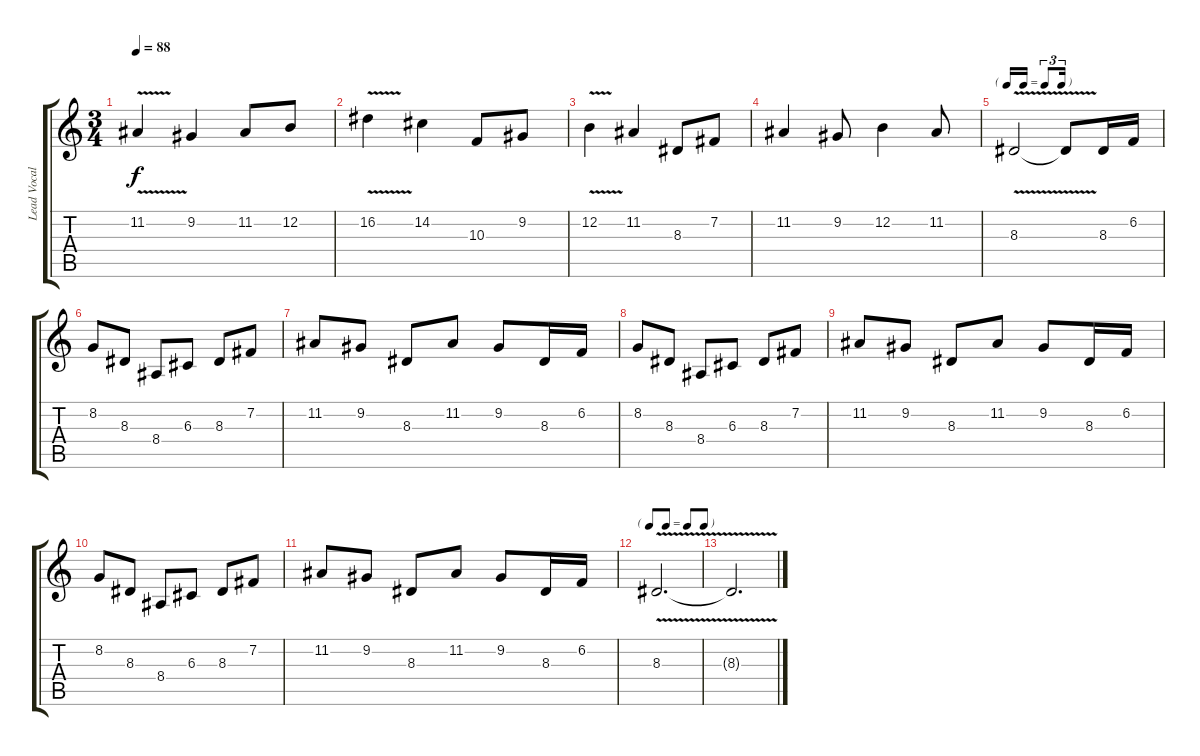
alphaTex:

\track ("Lead Vocals (or Lead Guitar)" "Lead Vocal") {instrument flute}
\staff {score tabs}
\tuning (E4 B3 G3 D3 A2 E2) {hide}
\ts (3 4)
\tempo 88
\clef g2
\ks c
11.2{v}.4{dy f} 9.2.4 11.2.8 12.2.8 |
16.2{v}.4 14.2.4 10.3.8 9.2.8 |
12.2{v}.4 11.2.4 8.3.8 7.2.8 |
11.2.4 9.2.8 12.2.4 11.2.8 |
\tf triplet16th
8.3{v}.2 8.3{t}.8 8.3.16 6.2.16 |
8.2.8 8.3.8 8.4.8 6.3.8 8.3.8 7.2.8 |
11.2.8 9.2.8 8.3.8 11.2.8 9.2.8 8.3.16 6.2.16 |
8.2.8 8.3.8 8.4.8 6.3.8 8.3.8 7.2.8 |
11.2.8 9.2.8 8.3.8 11.2.8 9.2.8 8.3.16 6.2.16 |
8.2.8 8.3.8 8.4.8 6.3.8 8.3.8 7.2.8 |
11.2.8 9.2.8 8.3.8 11.2.8 9.2.8 8.3.16 6.2.16 |
\tf none
8.3{v}.2{d} |
8.3{t}.2{d}
